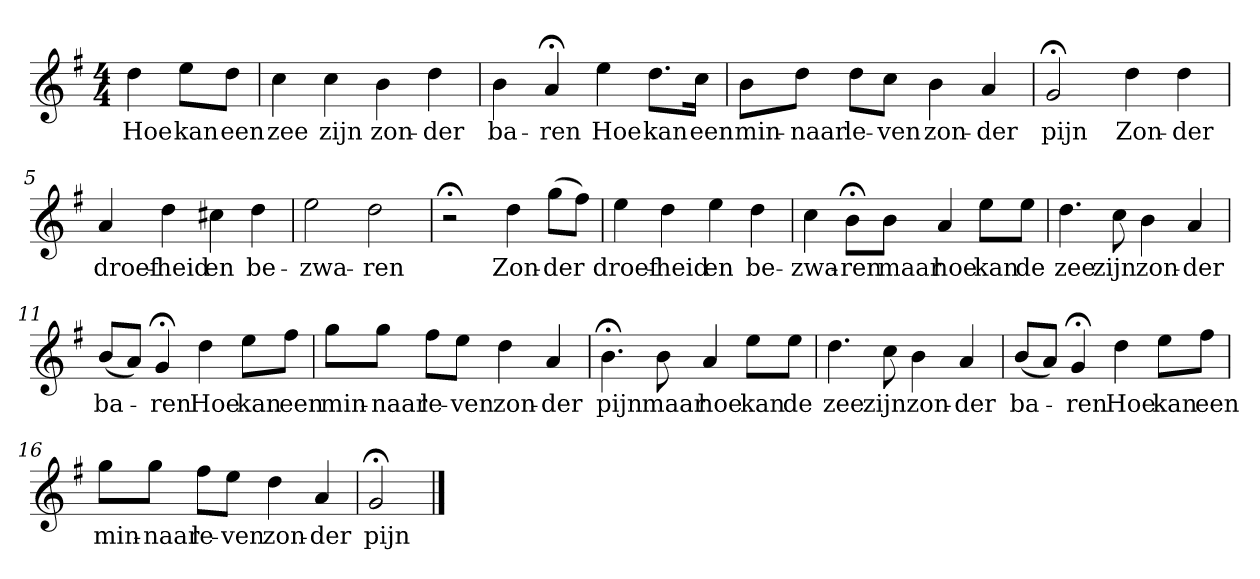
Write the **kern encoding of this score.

**kern	**text
*part1	*part1
*staff1	*staff1
*k[f#]	*
*G:	*
*M4/4	*
*MM120	*
=	=
4dd	Hoe
8eeL	kan
8ddJ	een
=1	=1
4cc	zee
4cc	zijn
4b	zon-
4dd	-der
=2	=2
4b	ba-
4a;<	-ren
4ee	Hoe
8.ddL	kan
16ccJk	een
=3	=3
8bL	min-
8ddJ	-naar
8ddL	le-
8ccJ	-ven
4b	zon-
4a	-der
=4	=4
2g;<	pijn
4dd	Zon-
4dd	-der
=5	=5
4a	droef-
4dd	-heid
4cc#X	en
4dd	be-
=6	=6
2ee	-zwa-
2dd	-ren
=7	=7
2r;<	.
4dd	Zon-
(8ggL	-der
8ff#J)	.
=8	=8
4ee	droef-
4dd	-heid
4ee	en
4dd	be-
=9	=9
4cc	-zwa-
8b;<L	-ren
8bJ	maar
4a	hoe
8eeL	kan
8eeJ	de
=10	=10
4.dd	zee
8cc	zijn
4b	zon-
4a	-der
=11	=11
(8bL	ba-
8aJ)	.
4g;<	-ren
4dd	Hoe
8eeL	kan
8ff#J	een
=12	=12
8ggL	min-
8ggJ	-naar
8ff#L	le-
8eeJ	-ven
4dd	zon-
4a	-der
=13	=13
4.b;<	pijn
8b	maar
4a	hoe
8eeL	kan
8eeJ	de
=14	=14
4.dd	zee
8cc	zijn
4b	zon-
4a	-der
=15	=15
(8bL	ba-
8aJ)	.
4g;<	-ren
4dd	Hoe
8eeL	kan
8ff#J	een
=16	=16
8ggL	min-
8ggJ	-naar
8ff#L	le-
8eeJ	-ven
4dd	zon-
4a	-der
=17	=17
2g;<	pijn
==	==
*-	*-
